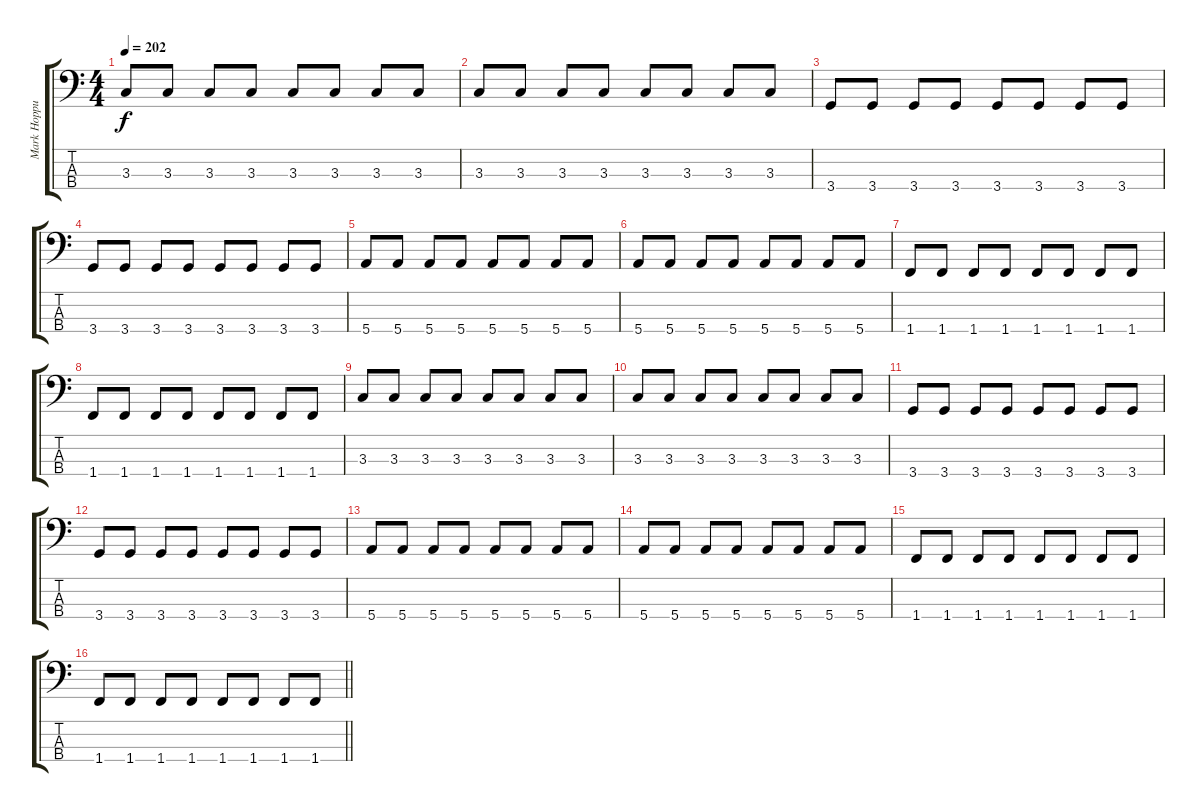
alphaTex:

\track ("Mark Hoppus - Bass" "Mark Hoppu") {instrument electricbasspick}
\staff {score tabs}
\tuning (G2 D2 A1 E1) {hide}
\ts (4 4)
\tempo 202
\clef f4
\ks c
3.3.8{dy f} 3.3.8 3.3.8 3.3.8 3.3.8 3.3.8 3.3.8 3.3.8 |
3.3.8 3.3.8 3.3.8 3.3.8 3.3.8 3.3.8 3.3.8 3.3.8 |
3.4.8 3.4.8 3.4.8 3.4.8 3.4.8 3.4.8 3.4.8 3.4.8 |
3.4.8 3.4.8 3.4.8 3.4.8 3.4.8 3.4.8 3.4.8 3.4.8 |
5.4.8 5.4.8 5.4.8 5.4.8 5.4.8 5.4.8 5.4.8 5.4.8 |
5.4.8 5.4.8 5.4.8 5.4.8 5.4.8 5.4.8 5.4.8 5.4.8 |
1.4.8 1.4.8 1.4.8 1.4.8 1.4.8 1.4.8 1.4.8 1.4.8 |
1.4.8 1.4.8 1.4.8 1.4.8 1.4.8 1.4.8 1.4.8 1.4.8 |
3.3.8 3.3.8 3.3.8 3.3.8 3.3.8 3.3.8 3.3.8 3.3.8 |
3.3.8 3.3.8 3.3.8 3.3.8 3.3.8 3.3.8 3.3.8 3.3.8 |
3.4.8 3.4.8 3.4.8 3.4.8 3.4.8 3.4.8 3.4.8 3.4.8 |
3.4.8 3.4.8 3.4.8 3.4.8 3.4.8 3.4.8 3.4.8 3.4.8 |
5.4.8 5.4.8 5.4.8 5.4.8 5.4.8 5.4.8 5.4.8 5.4.8 |
5.4.8 5.4.8 5.4.8 5.4.8 5.4.8 5.4.8 5.4.8 5.4.8 |
1.4.8 1.4.8 1.4.8 1.4.8 1.4.8 1.4.8 1.4.8 1.4.8 |
\barLineRight lightlight
1.4.8 1.4.8 1.4.8 1.4.8 1.4.8 1.4.8 1.4.8 1.4.8
